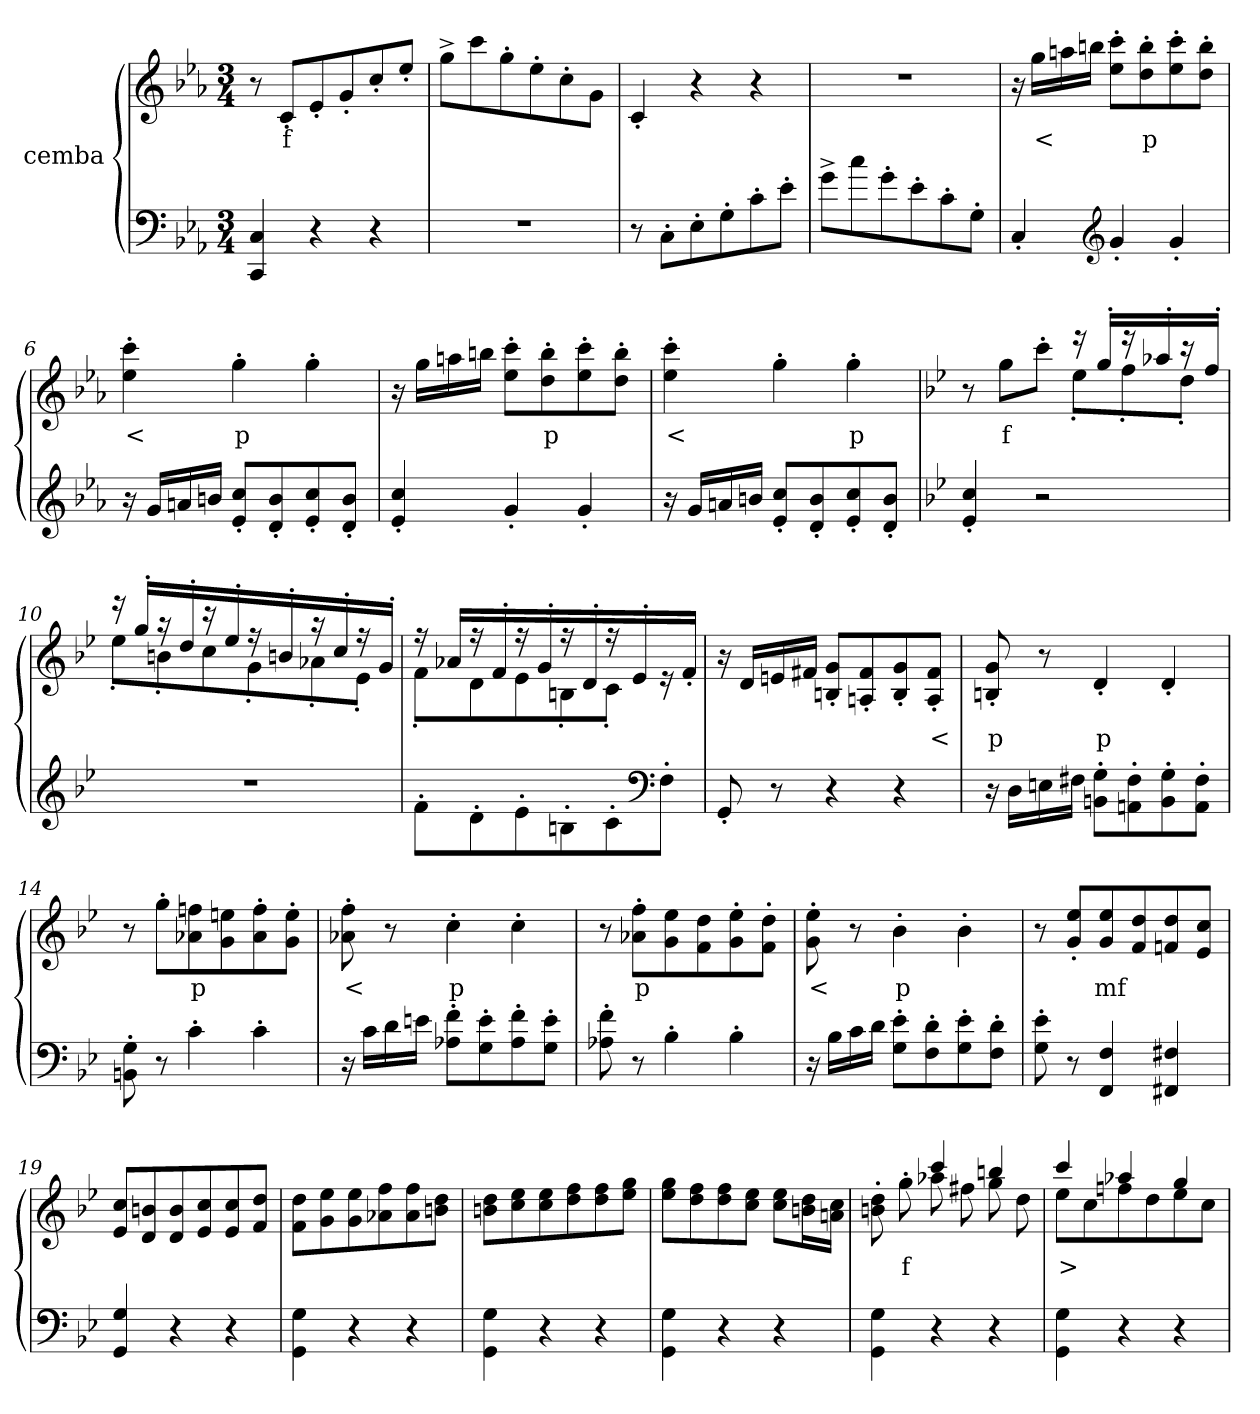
**kern	**kern	**text
*part2	*part1	*part1
*staff2	*staff1	*staff1
*I"cemba	*I"cemba	*
*clefF4	*clefG2	*
*k[b-e-a-]	*k[b-e-a-]	*
*M3/4	*M3/4	*
=1	=1	=1
4CC/ 4C/	8r	.
.	8c'>/L	f
4r	8e-'>/	.
.	8g'>/	.
4r	8cc'>/	.
.	8ee-'>/J	.
=2	=2	=2
2.r	8gg^>\L	.
.	8ccc\	.
.	8gg'>\	.
.	8ee-'>\	.
.	8cc'>\	.
.	8g\J	.
=3	=3	=3
8r	4c'>/	.
8C'>\L	.	.
8E-'>\	4r	.
8G'>\	.	.
8c'>\	4r	.
8e-'>\J	.	.
=4	=4	=4
8g^>\L	2.r	.
8cc\	.	.
8g'>\	.	.
8e-'>\	.	.
8c'>\	.	.
8G'>\J	.	.
=5	=5	=5
4C'>/	16r	.
.	16gg\LL	<
.	16aan\	.
.	16bbn\JJ	.
*clefG2	*	*
4g'>/	8ee-\'> 8ccc\'>L	.
.	8dd\'> 8bb\'>	p
4g'>/	8ee-\'> 8ccc\'>	.
.	8dd\'> 8bb\'>J	.
=6	=6	=6
16r	4ee-\'> 4ccc\'>	<
16g/LL	.	.
16an/	.	.
16bn/JJ	.	.
8e-/'> 8cc/'>L	4gg'>\	p
8d/'> 8b/'>	.	.
8e-/'> 8cc/'>	4gg'>\	.
8d/'> 8b/'>J	.	.
=7	=7	=7
4e-/'> 4cc/'>	16r	.
.	16gg\LL	.
.	16aan\	.
.	16bbn\JJ	.
4g'>/	8ee-\'> 8ccc\'>L	.
.	8dd\'> 8bb\'>	p
4g'>/	8ee-\'> 8ccc\'>	.
.	8dd\'> 8bb\'>J	.
=8	=8	=8
16r	4ee-\'> 4ccc\'>	<
16g/LL	.	.
16an/	.	.
16bn/JJ	.	.
8e-/'> 8cc/'>L	4gg'>\	.
8d/'> 8b/'>	.	.
8e-/'> 8cc/'>	4gg'>\	p
8d/'> 8b/'>J	.	.
=9	=9	=9
*k[b-e-]	*k[b-e-]	*
*	*^	*
4e-/'> 4cc/'>	8r	4.ryy	.
.	8gg\L	.	f
2r	8ccc'>\J	.	.
.	16r	8ee-'>\L	.
.	16gg'>/LL	.	.
.	16r	8ff'>\	.
.	16aa-X'>/	.	.
.	16r	8dd'>\J	.
.	16ff'>/JJ	.	.
=10	=10	=10	=10
2.r	16r	8ee-'>\L	.
.	16gg'>/LL	.	.
.	16r	8bn'>\	.
.	16dd'>/	.	.
.	16r	8cc\	.
.	16ee-'>/	.	.
.	16r	8g'>\	.
.	16bn'>/	.	.
.	16r	8a-X'>\	.
.	16cc'>/	.	.
.	16r	8e-'>\J	.
.	16g'>/JJ	.	.
=11	=11	=11	=11
8f'>\L	16r	8f'>\L	.
.	16a-X/LL	.	.
8d'>\	16r	8d\	.
.	16f'>/	.	.
8e-'>\	16r	8e-\	.
.	16g'>/	.	.
8Bn'>\	16r	8Bn'>\	.
.	16d'>/	.	.
8c'>\	16r	8c'>\J	.
.	16e-'>/	.	.
*clefF4	*	*	*
8F'>/J	16r	8ryy	.
.	16f'>/JJ	.	.
*	*v	*v	*
=12	=12	=12
8GG'>/	16r	<
.	16d/LL	.
8r	16en/	.
.	16f#X/JJ	.
4r	8Bn/'> 8g/'>L	.
.	8An/'> 8f#/'>	.
4r	8B/'> 8g/'>	.
.	8A/'> 8f#/'>J	<
=13	=13	=13
16r	8Bn/'> 8g/'>	p
16D\LL	.	.
16En\	8r	.
16F#X\JJ	.	.
8BBn\'> 8G\'>L	4d'>/	p
8AAn\'> 8F#\'>	.	.
8BB\'> 8G\'>	4d'>/	.
8AA\'> 8F#\'>J	.	.
=14	=14	=14
8BBn\'> 8G\'>	8r	.
8r	8gg'>\L	.
4c'>\	8a-X\ 8ffn\	p
.	8g\ 8een\	.
4c'>\	8a-\'> 8ff\'>	.
.	8g\'> 8ee\'>J	.
=15	=15	=15
16r	8a-X\'> 8ff\'>	<
16c\LL	.	.
16d\	8r	.
16en\JJ	.	.
8A-X\'> 8f\'>L	4cc'>\	p
8G\'> 8e\'>	.	.
8A-\'> 8f\'>	4cc'>\	.
8G\'> 8e\'>J	.	.
=16	=16	=16
8A-X\'> 8f\'>	8r	.
8r	8a-X\'> 8ff\'>L	p
4B-'>\	8g\ 8ee-\	.
.	8f\ 8dd\	.
4B-'>\	8g\'> 8ee-\'>	.
.	8f\'> 8dd\'>J	.
=17	=17	=17
16r	8g\'> 8ee-\'>	<
16B-\LL	.	.
16c\	8r	.
16d\JJ	.	.
8G\'> 8e-\'>L	4b-'>\	p
8F\'> 8d\'>	.	.
8G\'> 8e-\'>	4b-'>\	.
8F\'> 8d\'>J	.	.
=18	=18	=18
8G\'> 8e-\'>	8r	.
8r	8g/'> 8ee-/'>L	.
4FF/ 4F/	8g/ 8ee-/	mf
.	8f/ 8dd/	.
4FF#X/ 4F#X/	8fn/ 8dd/	.
.	8e-/ 8cc/J	.
=19	=19	=19
4GG/ 4G/	8e-/ 8cc/L	.
.	8d/ 8bn/	.
4r	8d/ 8b/	.
.	8e-/ 8cc/	.
4r	8e-/ 8cc/	.
.	8f/ 8dd/J	.
=20	=20	=20
4GG\ 4G\	8f\ 8dd\L	.
.	8g\ 8ee-\	.
4r	8g\ 8ee-\	.
.	8a-X\ 8ff\	.
4r	8a-\ 8ff\	.
.	8bn\ 8dd\J	.
=21	=21	=21
4GG\ 4G\	8bn\ 8dd\L	.
.	8cc\ 8ee-\	.
4r	8cc\ 8ee-\	.
.	8dd\ 8ff\	.
4r	8dd\ 8ff\	.
.	8ee-\ 8gg\J	.
=22	=22	=22
4GG\ 4G\	8ee-\ 8gg\L	.
.	8dd\ 8ff\	.
4r	8dd\ 8ff\	.
.	8cc\ 8ee-\J	.
4r	8cc\ 8ee-\L	.
.	16bn\ 16dd\L	.
.	16an\ 16cc\JJ	.
=23	=23	=23
*	*^	*
4GG\ 4G\	8bn\'> 8dd\'>L	4ryy	.
.	8gg'>\	.	f
4r	4ccc/	8aa-X\	.
.	.	8ff#X\	.
4r	4bbn/	8gg\	.
.	.	8dd\	.
=24	=24	=24	=24
4GG\ 4G\	4ccc/	8ee-\L	>
.	.	8cc\	.
4r	4aa-X/	8ffn\	.
.	.	8dd\	.
4r	4gg/	8ee-\	.
.	.	8cc\J	.
*	*v	*v	*
=	=	=
*-	*-	*-
